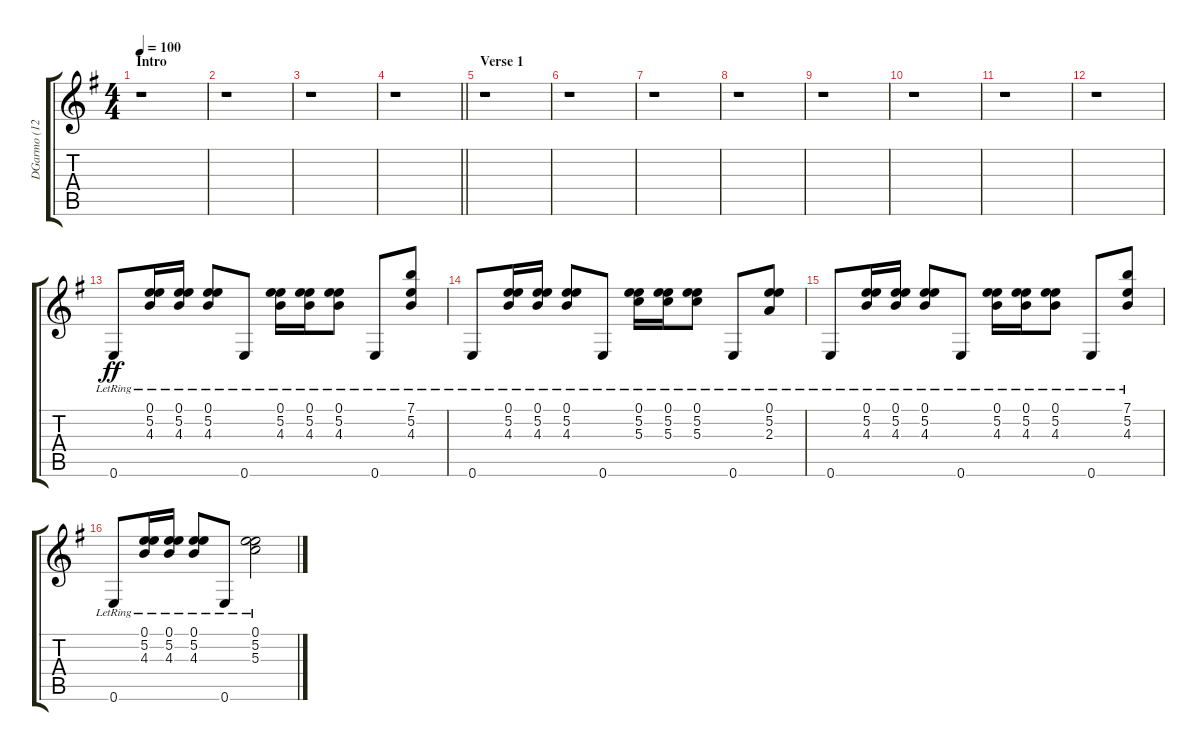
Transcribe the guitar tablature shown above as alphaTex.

\track ("DGarmo (12 string)" "DGarmo (12") {instrument electricguitarclean}
\staff {score tabs}
\tuning (E4 B3 G3 D3 A2 E2) {hide}
\ts (4 4)
\section ("" "Intro")
\tempo 100
\clef g2
\ks g
r.1{dy ff instrument electricguitarclean} |
r.1 |
r.1 |
\barLineRight lightlight
r.1 |
\section ("" "Verse 1")
r.1 |
r.1 |
r.1 |
r.1 |
r.1 |
r.1 |
r.1 |
r.1 |
0.6{lr}.8 (0.1{lr} 5.2{lr} 4.3{lr}).16 (0.1{lr} 5.2{lr} 4.3{lr}).16 (0.1{lr} 5.2{lr} 4.3{lr}).8 0.6{lr}.8 (0.1{lr} 5.2{lr} 4.3{lr}).16 (0.1{lr} 5.2{lr} 4.3{lr}).16 (0.1{lr} 5.2{lr} 4.3{lr}).8 0.6{lr}.8 (7.1{lr} 5.2{lr} 4.3{lr}).8 |
0.6{lr}.8 (0.1{lr} 5.2{lr} 4.3{lr}).16 (0.1{lr} 5.2{lr} 4.3{lr}).16 (0.1{lr} 5.2{lr} 4.3{lr}).8 0.6{lr}.8 (0.1{lr} 5.2{lr} 5.3{lr}).16 (0.1{lr} 5.2{lr} 5.3{lr}).16 (0.1{lr} 5.2{lr} 5.3{lr}).8 0.6{lr}.8 (0.1{lr} 5.2{lr} 2.3{lr}).8 |
0.6{lr}.8 (0.1{lr} 5.2{lr} 4.3{lr}).16 (0.1{lr} 5.2{lr} 4.3{lr}).16 (0.1{lr} 5.2{lr} 4.3{lr}).8 0.6{lr}.8 (0.1{lr} 5.2{lr} 4.3{lr}).16 (0.1{lr} 5.2{lr} 4.3{lr}).16 (0.1{lr} 5.2{lr} 4.3{lr}).8 0.6{lr}.8 (7.1{lr} 5.2{lr} 4.3{lr}).8 |
0.6{lr}.8 (0.1{lr} 5.2{lr} 4.3{lr}).16 (0.1{lr} 5.2{lr} 4.3{lr}).16 (0.1{lr} 5.2{lr} 4.3{lr}).8 0.6{lr}.8 (0.1{lr} 5.2{lr} 5.3{lr}).2
